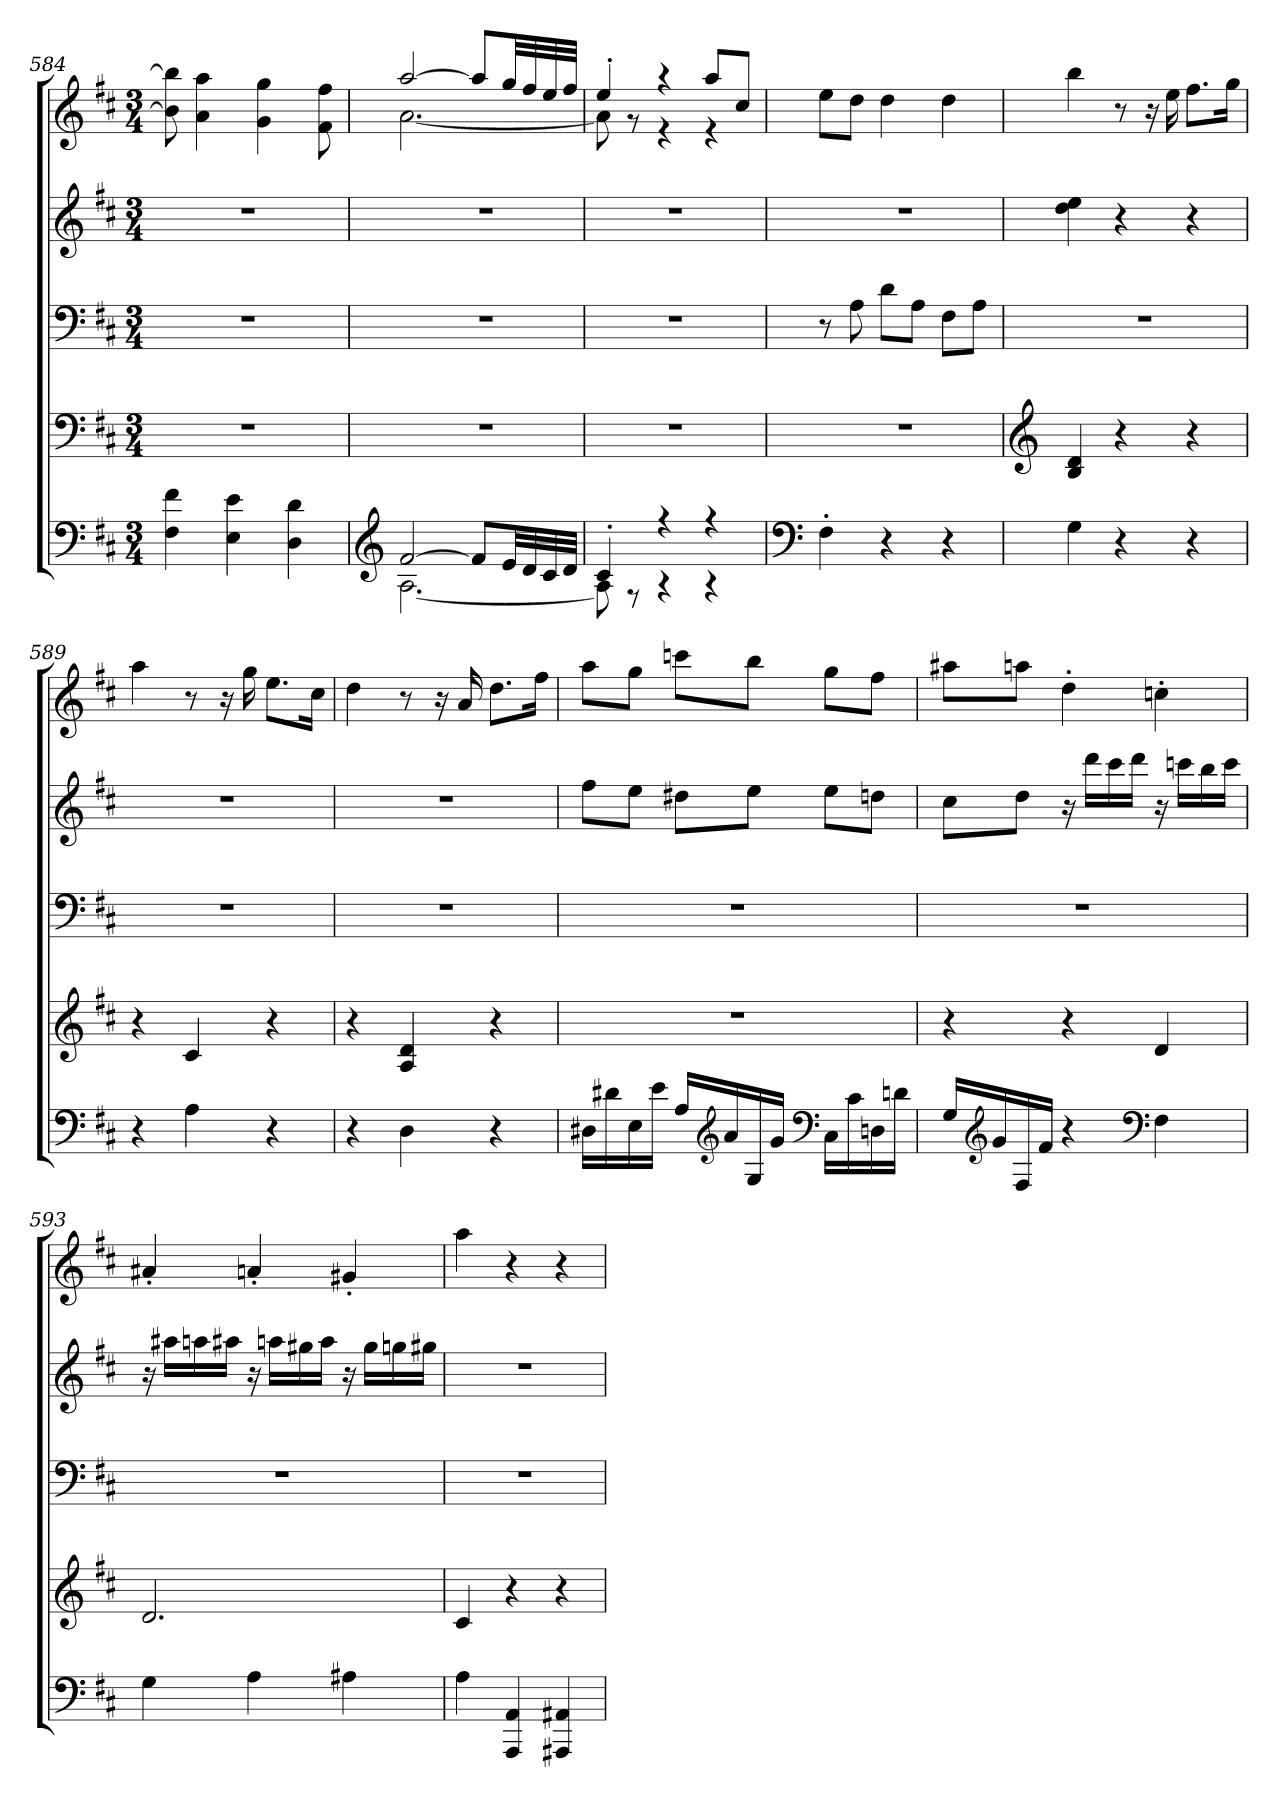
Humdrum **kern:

**kern	**kern	**kern	**kern	**kern
*part5	*part4	*part3	*part2	*part1
*staff5	*staff4	*staff3	*staff2	*staff1
!!LO:PB:g=z
*clefF4	*clefF4	*clefF4	*clefG2	*clefG2
*k[f#c#]	*k[f#c#]	*k[f#c#]	*k[f#c#]	*k[f#c#]
*M3/4	*M3/4	*M3/4	*M3/4	*M3/4
=584	=584	=584	=584	=584
4F#\ 4f#\	2.r	2.r	2.r	8b\] 8bb\]
.	.	.	.	4a\ 4aa\
4E\ 4e\	.	.	.	.
.	.	.	.	4g\ 4gg\
4D\ 4d\	.	.	.	.
.	.	.	.	8f#\ 8ff#\
=585	=585	=585	=585	=585
*clefG2	*	*	*	*
*	*	*	*	*MM150
*^	*	*	*	*^
[2f#/	[2.A\	2.r	2.r	2.r	[2aa/	[2.a\
8f#/L]	.	.	.	.	8aa/L]	.
*	*	*	*	*	*MM100	*
32e/LL	.	.	.	.	32gg/LL	.
32d/	.	.	.	.	32ff#/	.
32c#/	.	.	.	.	32ee/	.
32d/JJJ	.	.	.	.	32ff#/JJJ	.
=586	=586	=586	=586	=586	=586	=586
*	*	*	*	*	*MM120	*
4c#'/	8A\]	2.r	2.r	2.r	4ee'/	8a\]
.	8r	.	.	.	.	8r
4r	4r	.	.	.	4r	4r
*	*	*	*	*	*MM150	*
4r	4r	.	.	.	8aa/L	4r
.	.	.	.	.	8cc#/J	.
*v	*v	*	*	*	*v	*v
=587	=587	=587	=587	=587
*clefF4	*	*	*	*
4F#'\	2.r	8r	2.r	8ee\L
.	.	8A\	.	8dd\J
4r	.	8d\L	.	4dd\
.	.	8A\J	.	.
4r	.	8F#\L	.	4dd\
.	.	8A\J	.	.
=588	=588	=588	=588	=588
*	*clefG2	*	*	*
*	*	*	*	*MM147
4G\	4B/ 4d/	2.r	4dd\ 4ee\	4bb\
4r	4r	.	4r	8r
.	.	.	.	16r
*	*	*	*	*MM150
.	.	.	.	16ee\
4r	4r	.	4r	8.ff#\L
.	.	.	.	16gg\Jk
!!LO:LB:g=z
=589	=589	=589	=589	=589
4r	4r	2.r	2.r	4aa\
4A\	4c#/	.	.	8r
.	.	.	.	16r
.	.	.	.	16gg\
4r	4r	.	.	8.ee\L
.	.	.	.	16cc#\Jk
=590	=590	=590	=590	=590
4r	4r	2.r	2.r	4dd\
4D\	4A/ 4d/	.	.	8r
.	.	.	.	16r
*	*	*	*	*MM150
.	.	.	.	16a/
4r	4r	.	.	8.dd\L
.	.	.	.	16ff#\Jk
=591	=591	=591	=591	=591
16D#X\LL	2.r	2.r	8ff#\L	8aa\L
16d#X\	.	.	.	.
16E\	.	.	8ee\J	8gg\J
16e\JJ	.	.	.	.
16A/LL	.	.	8dd#X\L	8cccn\L
*clefG2	*	*	*	*
16a/	.	.	.	.
16G/	.	.	8ee\J	8bb\J
16g/JJ	.	.	.	.
*clefF4	*	*	*	*
16C#\LL	.	.	8ee\L	8gg\L
16c#\	.	.	.	.
16Dn\	.	.	8ddn\J	8ff#\J
16dn\JJ	.	.	.	.
!!LO:PB:g=z
=592	=592	=592	=592	=592
16G/LL	4r	2.r	8cc#\L	8aa#X\L
*clefG2	*	*	*	*
16g/	.	.	.	.
16F#/	.	.	8dd\J	8aan\J
16f#/JJ	.	.	.	.
*	*	*	*	*MM150
4r	4r	.	16r	4dd'\
.	.	.	16ddd\LL	.
.	.	.	16ccc#\	.
.	.	.	16ddd\JJ	.
*clefF4	*	*	*	*
4F#\	4d/	.	16r	4ccn'\
.	.	.	16cccn\LL	.
.	.	.	16bb\	.
.	.	.	16ccc\JJ	.
=593	=593	=593	=593	=593
4G\	2.d/	2.r	16r	4a#X'/
.	.	.	16aa#X\LL	.
.	.	.	16aan\	.
.	.	.	16aa#X\JJ	.
4A\	.	.	16r	4an'/
.	.	.	16aan\LL	.
.	.	.	16gg#X\	.
.	.	.	16aa\JJ	.
4A#X\	.	.	16r	4g#X'/
.	.	.	16gg#\LL	.
.	.	.	16ggn\	.
.	.	.	16gg#X\JJ	.
=594	=594	=594	=594	=594
*	*	*	*	*MM147
4A\	4c#/	2.r	2.r	4aa\
4AAA/ 4AA/	4r	.	.	4r
4AAA#X/ 4AA#X/	4r	.	.	4r
=	=	=	=	=
*-	*-	*-	*-	*-
